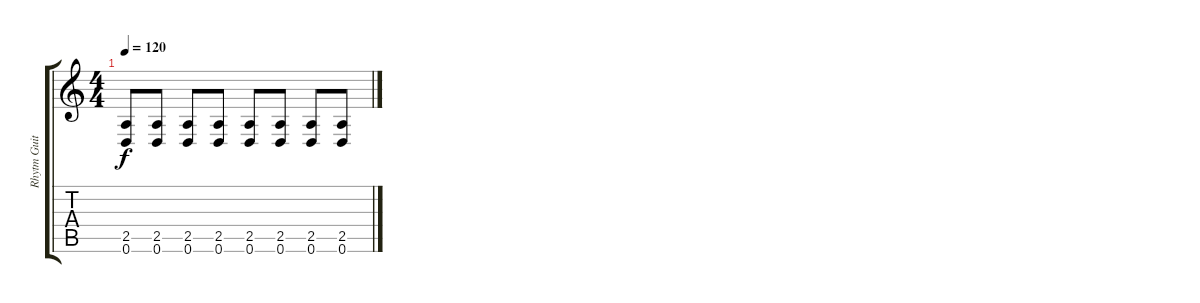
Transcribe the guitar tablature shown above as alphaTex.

\track ("Rhytm Guitar L" "Rhytm Guit") {instrument distortionguitar}
\staff {score tabs}
\tuning (D4 A3 F3 C3 G2 D2) {hide}
\ts (4 4)
\tempo 120
\clef g2
\ks c
(2.5 0.6).8{dy f} (2.5 0.6).8 (2.5 0.6).8 (2.5 0.6).8 (2.5 0.6).8 (2.5 0.6).8 (2.5 0.6).8 (2.5 0.6).8
